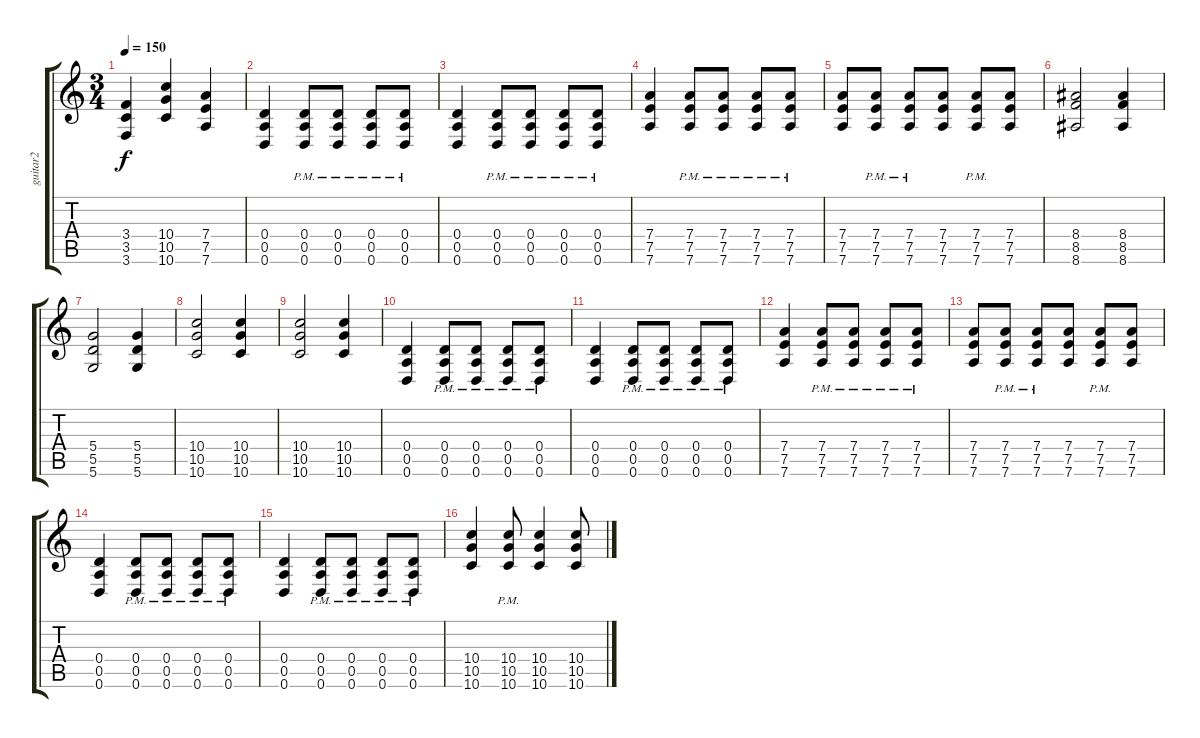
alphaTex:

\track ("guitar2" "guitar2") {instrument distortionguitar}
\staff {score tabs}
\tuning (E4 B3 G3 D3 A2 D2) {hide}
\ts (3 4)
\tempo 150
\clef g2
\ks c
(3.4 3.5 3.6).4{dy f} (10.4 10.5 10.6).4 (7.4 7.5 7.6).4 |
(0.4 0.5 0.6).4 (0.4{pm} 0.5{pm} 0.6{pm}).8 (0.4{pm} 0.5{pm} 0.6{pm}).8 (0.4{pm} 0.5{pm} 0.6{pm}).8 (0.4{pm} 0.5{pm} 0.6{pm}).8 |
(0.4 0.5 0.6).4 (0.4{pm} 0.5{pm} 0.6{pm}).8 (0.4{pm} 0.5{pm} 0.6{pm}).8 (0.4{pm} 0.5{pm} 0.6{pm}).8 (0.4{pm} 0.5{pm} 0.6{pm}).8 |
(7.4 7.5 7.6).4 (7.4{pm} 7.5{pm} 7.6{pm}).8 (7.4{pm} 7.5{pm} 7.6{pm}).8 (7.4{pm} 7.5{pm} 7.6{pm}).8 (7.4{pm} 7.5{pm} 7.6{pm}).8 |
(7.4 7.5 7.6).8 (7.4{pm} 7.5{pm} 7.6{pm}).8 (7.4{pm} 7.5{pm} 7.6{pm}).8 (7.4 7.5 7.6).8 (7.4{pm} 7.5{pm} 7.6{pm}).8 (7.4 7.5 7.6).8 |
(8.4 8.5 8.6).2 (8.4 8.5 8.6).4 |
(5.4 5.5 5.6).2 (5.4 5.5 5.6).4 |
(10.4 10.5 10.6).2 (10.4 10.5 10.6).4 |
(10.4 10.5 10.6).2 (10.4 10.5 10.6).4 |
(0.4 0.5 0.6).4 (0.4{pm} 0.5{pm} 0.6{pm}).8 (0.4{pm} 0.5{pm} 0.6{pm}).8 (0.4{pm} 0.5{pm} 0.6{pm}).8 (0.4{pm} 0.5{pm} 0.6{pm}).8 |
(0.4 0.5 0.6).4 (0.4{pm} 0.5{pm} 0.6{pm}).8 (0.4{pm} 0.5{pm} 0.6{pm}).8 (0.4{pm} 0.5{pm} 0.6{pm}).8 (0.4{pm} 0.5{pm} 0.6{pm}).8 |
(7.4 7.5 7.6).4 (7.4{pm} 7.5{pm} 7.6{pm}).8 (7.4{pm} 7.5{pm} 7.6{pm}).8 (7.4{pm} 7.5{pm} 7.6{pm}).8 (7.4{pm} 7.5{pm} 7.6{pm}).8 |
(7.4 7.5 7.6).8 (7.4{pm} 7.5{pm} 7.6{pm}).8 (7.4{pm} 7.5{pm} 7.6{pm}).8 (7.4 7.5 7.6).8 (7.4{pm} 7.5{pm} 7.6{pm}).8 (7.4 7.5 7.6).8 |
(0.4 0.5 0.6).4 (0.4{pm} 0.5{pm} 0.6{pm}).8 (0.4{pm} 0.5{pm} 0.6{pm}).8 (0.4{pm} 0.5{pm} 0.6{pm}).8 (0.4{pm} 0.5{pm} 0.6{pm}).8 |
(0.4 0.5 0.6).4 (0.4{pm} 0.5{pm} 0.6{pm}).8 (0.4{pm} 0.5{pm} 0.6{pm}).8 (0.4{pm} 0.5{pm} 0.6{pm}).8 (0.4{pm} 0.5{pm} 0.6{pm}).8 |
(10.4 10.5 10.6).4 (10.4{pm} 10.5{pm} 10.6{pm}).8 (10.4 10.5 10.6).4 (10.4 10.5 10.6).8
